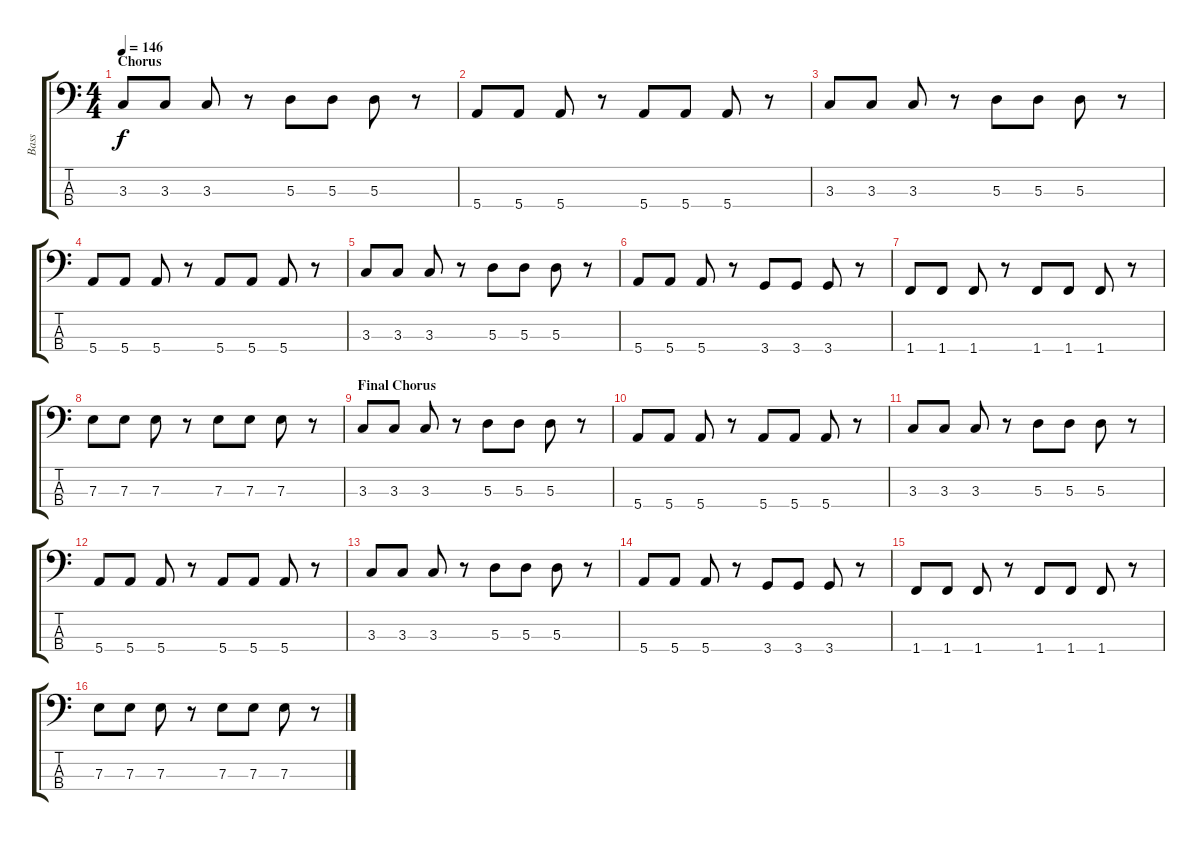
\track ("Bass" "Bass") {instrument electricbassfinger}
\staff {score tabs}
\tuning (G2 D2 A1 E1) {hide}
\ts (4 4)
\section ("" "Chorus")
\tempo 146
\clef f4
\ks c
3.3.8{dy f} 3.3.8 3.3.8 r.8 5.3.8 5.3.8 5.3.8 r.8 |
5.4.8 5.4.8 5.4.8 r.8 5.4.8 5.4.8 5.4.8 r.8 |
3.3.8 3.3.8 3.3.8 r.8 5.3.8 5.3.8 5.3.8 r.8 |
5.4.8 5.4.8 5.4.8 r.8 5.4.8 5.4.8 5.4.8 r.8 |
3.3.8 3.3.8 3.3.8 r.8 5.3.8 5.3.8 5.3.8 r.8 |
5.4.8 5.4.8 5.4.8 r.8 3.4.8 3.4.8 3.4.8 r.8 |
1.4.8 1.4.8 1.4.8 r.8 1.4.8 1.4.8 1.4.8 r.8 |
7.3.8 7.3.8 7.3.8 r.8 7.3.8 7.3.8 7.3.8 r.8 |
\section ("" "Final Chorus")
3.3.8 3.3.8 3.3.8 r.8 5.3.8 5.3.8 5.3.8 r.8 |
5.4.8 5.4.8 5.4.8 r.8 5.4.8 5.4.8 5.4.8 r.8 |
3.3.8 3.3.8 3.3.8 r.8 5.3.8 5.3.8 5.3.8 r.8 |
5.4.8 5.4.8 5.4.8 r.8 5.4.8 5.4.8 5.4.8 r.8 |
3.3.8 3.3.8 3.3.8 r.8 5.3.8 5.3.8 5.3.8 r.8 |
5.4.8 5.4.8 5.4.8 r.8 3.4.8 3.4.8 3.4.8 r.8 |
1.4.8 1.4.8 1.4.8 r.8 1.4.8 1.4.8 1.4.8 r.8 |
7.3.8 7.3.8 7.3.8 r.8 7.3.8 7.3.8 7.3.8 r.8
